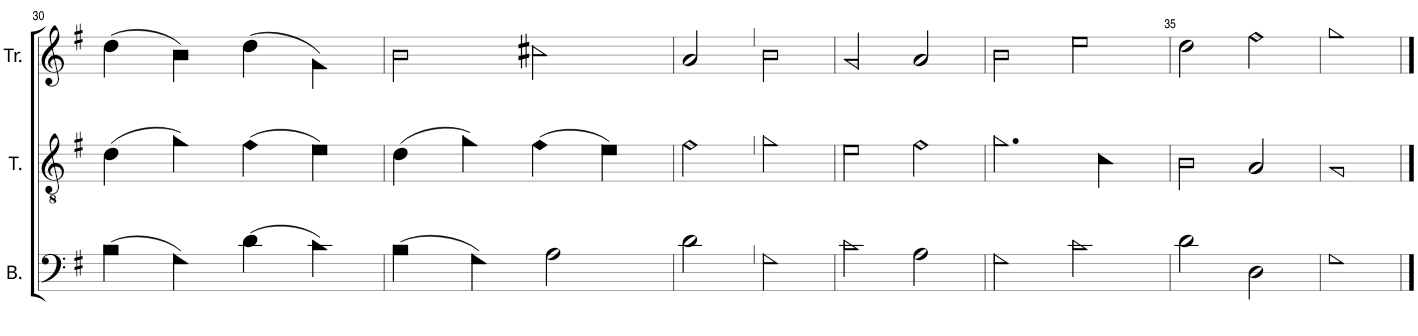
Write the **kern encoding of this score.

**kern	**kern	**kern
*part3	*part2	*part1
*staff3	*staff2	*staff1
*I"B.	*I"T.	*I"Tr.
*I'B.	*I'T.	*I'Tr.
!!LO:PB:g=z
*clefF4	*clefGv2	*clefG2
*k[f#]	*k[f#]	*k[f#]
*M4/4	*M4/4	*M4/4
*met(c)	*met(c)	*met(c)
=30	=30	=30
(4B!\	(4d!\	(4dd!\
4G!\)	4g!\)	4b!\)
(4d!\	(4f#!\	(4dd!\
4c!\)	4e!\)	4g!\)
=31	=31	=31
(4B!\	(4d!\	2b!\
4G!\)	4g!\)	.
2A!\	(4f#!\	2cc#X!\
.	4e!\)	.
=32	=32	=32
2d!\	2f#!\	2a!/
2G!\	2g!\	2b!\
=33	=33	=33
2c!\	2e!\	2g!/
2A!\	2f#!\	2a!/
=34	=34	=34
2G!\	2.g!\	2b!\
2c!\	.	2ee!\
.	4c!\	.
=35	=35	=35
2d!\	2B!\	2dd!\
2D!\	2A!/	2ff#!\
=36	=36	=36
1G!	1G!	1gg!
==	==	==
*-	*-	*-
